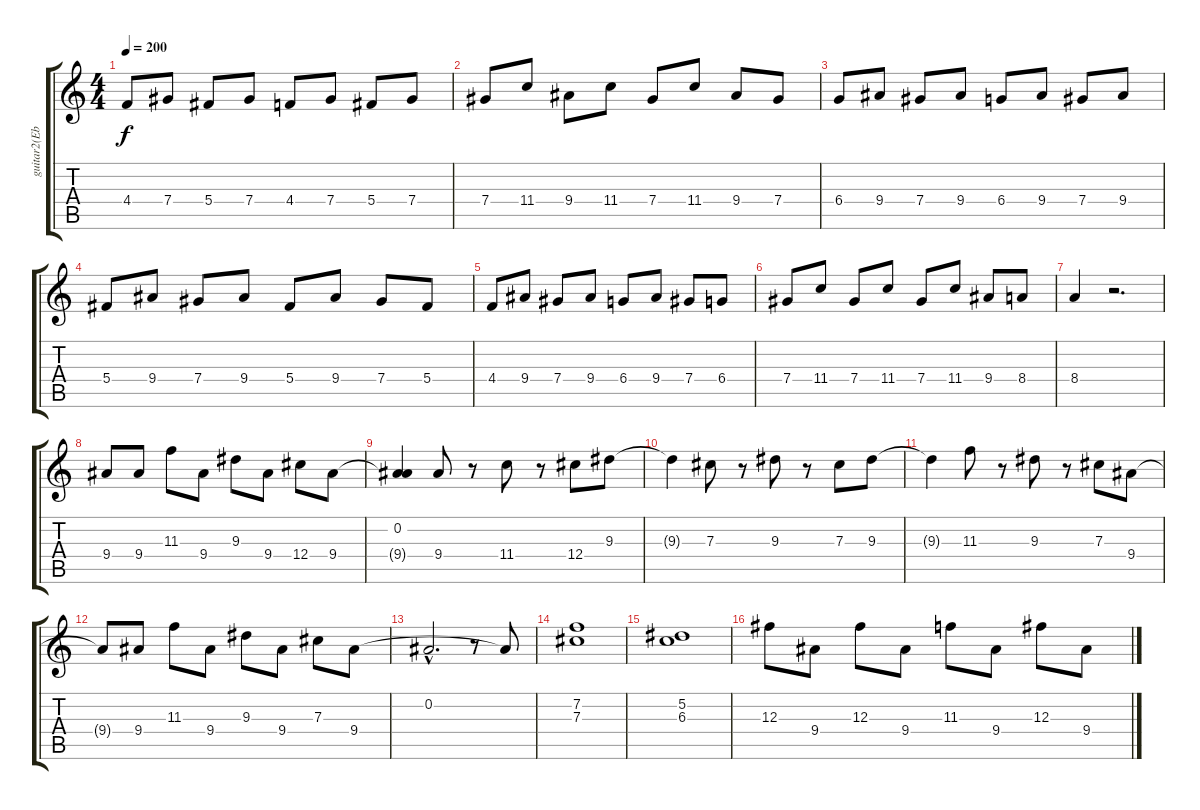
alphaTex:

\track ("guitar2(Eb)" "guitar2(Eb") {instrument overdrivenguitar}
\staff {score tabs}
\tuning (Eb4 Bb3 Gb3 Db3 Ab2 Eb2) {hide}
\ts (4 4)
\tempo 200
\clef g2
\ks c
4.4.8{dy f} 7.4.8 5.4.8 7.4.8 4.4.8 7.4.8 5.4.8 7.4.8 |
7.4.8 11.4.8 9.4.8 11.4.8 7.4.8 11.4.8 9.4.8 7.4.8 |
6.4.8 9.4.8 7.4.8 9.4.8 6.4.8 9.4.8 7.4.8 9.4.8 |
5.4.8 9.4.8 7.4.8 9.4.8 5.4.8 9.4.8 7.4.8 5.4.8 |
4.4.8 9.4.8 7.4.8 9.4.8 6.4.8 9.4.8 7.4.8 6.4.8 |
7.4.8 11.4.8 7.4.8 11.4.8 7.4.8 11.4.8 9.4.8 8.4.8 |
8.4.4 r.2{d} |
9.4.8 9.4.8 11.3.8 9.4.8 9.3.8 9.4.8 12.4.8 9.4.8 |
(0.2 9.4{t}).4 9.4.8 r.8 11.4.8 r.8 12.4.8 9.3.8 |
9.3{t}.4 7.3.8 r.8 9.3.8 r.8 7.3.8 9.3.8 |
9.3{t}.4 11.3.8 r.8 9.3.8 r.8 7.3.8 9.4.8 |
9.4{t}.8 9.4.8 11.3.8 9.4.8 9.3.8 9.4.8 7.3.8 9.4.8 |
0.2{hac}.2{d} r.8 9.4{t}.8 |
(7.2 7.3).1 |
(5.2 6.3).1 |
12.3.8 9.4.8 12.3.8 9.4.8 11.3.8 9.4.8 12.3.8 9.4.8
